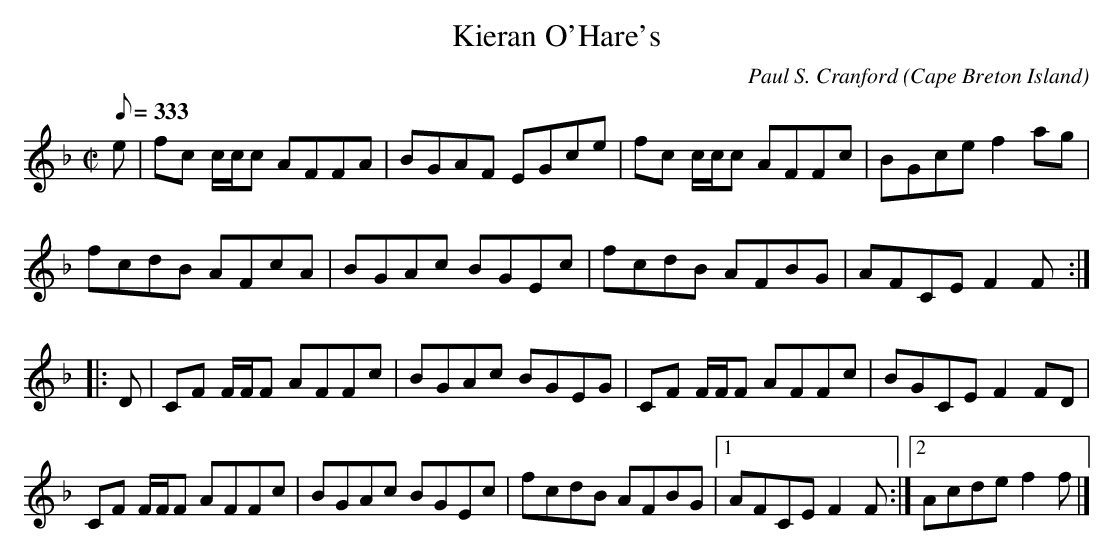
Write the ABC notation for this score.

X:1
T:Kieran O'Hare's
C:Paul S. Cranford
O:Cape Breton Island
L:1/8
Q:333
M:C|
K:F
e|fc c/c/c AFFA|BGAF EGce|fc c/c/c AFFc|BGce f2 ag|
fcdB AFcA|BGAc BGEc|fcdB AFBG|AFCE F2 F:|
|:D|CF F/F/F AFFc|BGAc BGEG|CF F/F/F AFFc|BGCE F2 FD|
CF F/F/F AFFc|BGAc BGEc|fcdB AFBG|[1AFCE F2 F:|[2Acde f2 f|]
